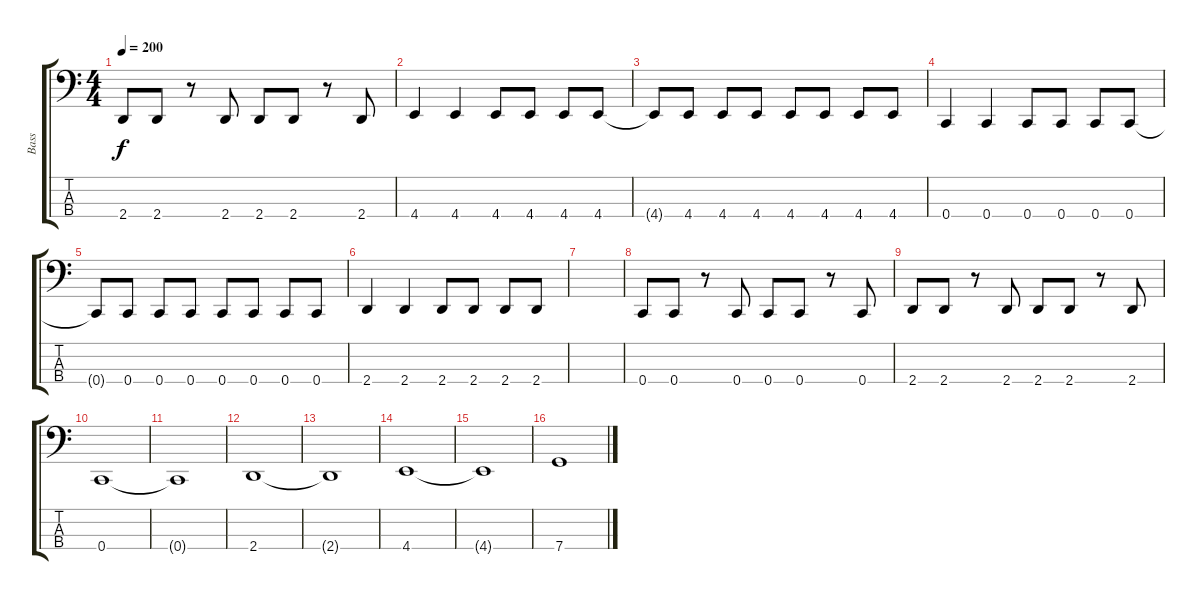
\track ("Bass" "Bass") {instrument electricbassfinger}
\staff {score tabs}
\tuning (F2 C2 G1 C1) {hide}
\ts (4 4)
\tempo 200
\clef f4
\ks c
2.4.8{dy f} 2.4.8 r.8 2.4.8 2.4.8 2.4.8 r.8 2.4.8 |
4.4.4 4.4.4 4.4.8 4.4.8 4.4.8 4.4.8 |
4.4{t}.8 4.4.8 4.4.8 4.4.8 4.4.8 4.4.8 4.4.8 4.4.8 |
0.4.4 0.4.4 0.4.8 0.4.8 0.4.8 0.4.8 |
0.4{t}.8 0.4.8 0.4.8 0.4.8 0.4.8 0.4.8 0.4.8 0.4.8 |
2.4.4 2.4.4 2.4.8 2.4.8 2.4.8 2.4.8 |
|
0.4.8 0.4.8 r.8 0.4.8 0.4.8 0.4.8 r.8 0.4.8 |
2.4.8 2.4.8 r.8 2.4.8 2.4.8 2.4.8 r.8 2.4.8 |
0.4.1 |
0.4{t}.1 |
2.4.1 |
2.4{t}.1 |
4.4.1 |
4.4{t}.1 |
7.4.1
